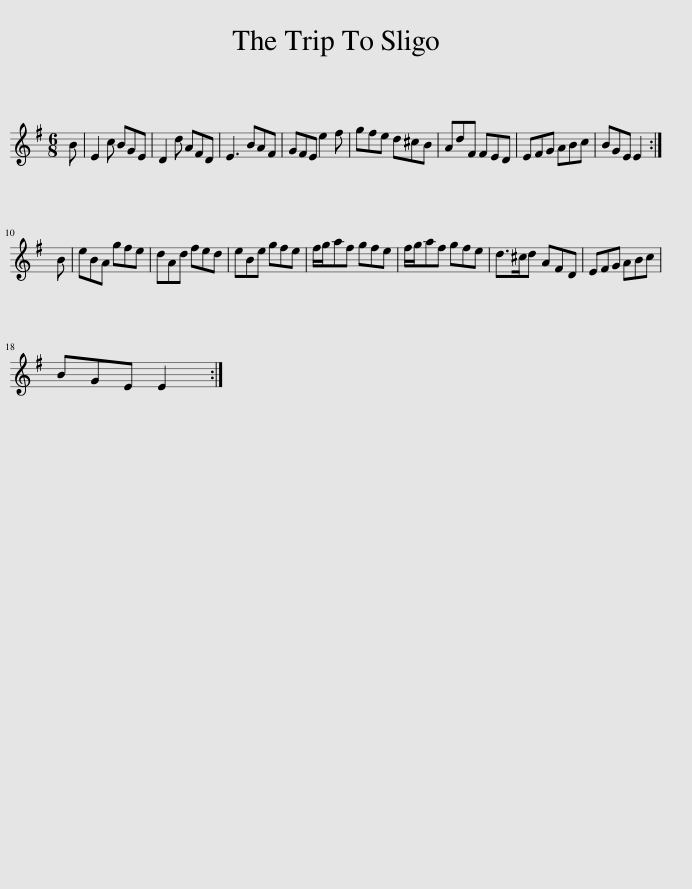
X:1
L:1/8
M:6/8
I:linebreak $
K:Emin
V:1 treble
V:1
 B | E2 c BGE | D2 d AFD | E3 BAF | GFE e2 f | %5
 gfe d^cB | AdF FED | EFG ABc | BGE E2 :|$ B | %10
 eBA gfe | dAd fed | eBe gfe | f/g/af gfe | f/g/af gfe | %15
 d>^cd AFD | EFG ABc |$ BGE E2 :| %18
